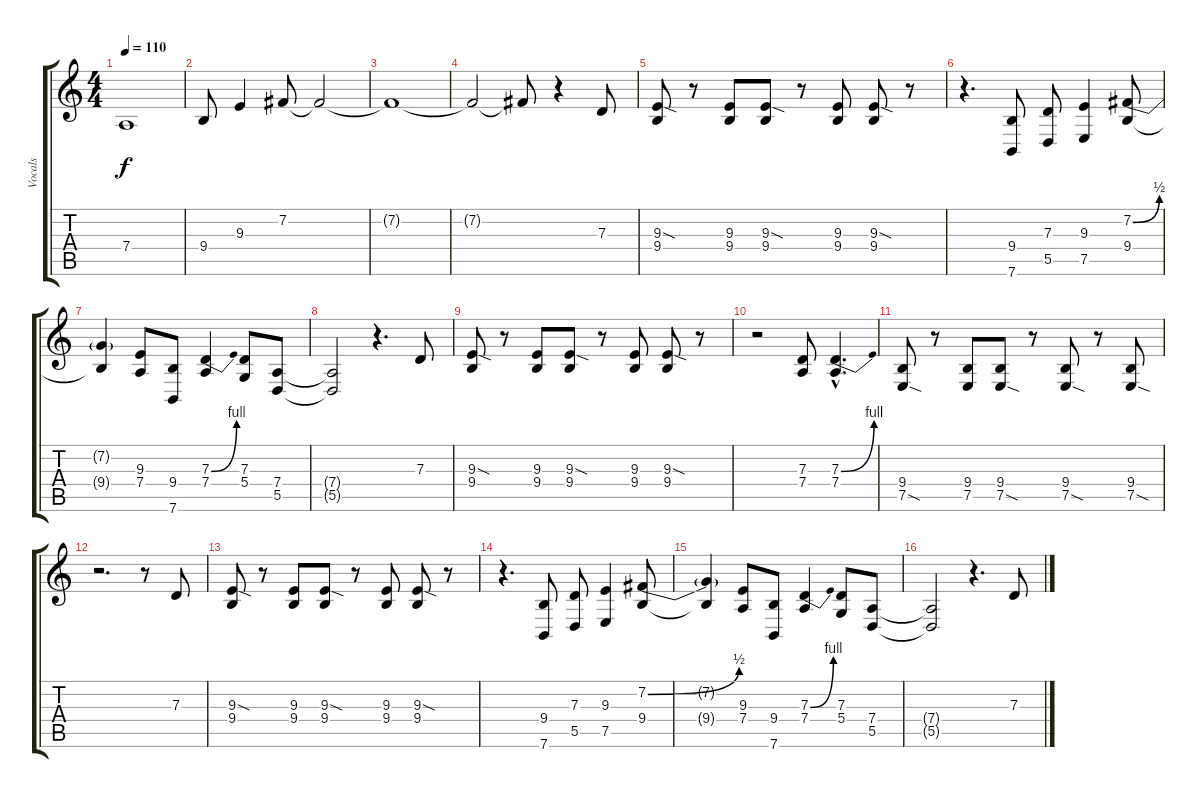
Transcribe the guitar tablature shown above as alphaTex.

\track ("Vocals" "Vocals") {instrument altosax}
\staff {score tabs}
\tuning (E4 B3 G3 D3 A2 E2) {hide}
\ts (4 4)
\tempo 110
\clef g2
\ks c
7.4{t}.1{dy f} |
9.4.8 9.3.4 7.2.8 7.2{t}.2 |
7.2{t}.1 |
7.2{t}.2 7.2{t}.8 r.4 7.3.8 |
(9.3{sod} 9.4).8 r.8 (9.3 9.4).8 (9.3{sod} 9.4).8 r.8 (9.3 9.4).8 (9.3{sod} 9.4).8 r.8 |
r.4{d} (9.4 7.6).8 (7.3 5.5).8 (9.3 7.5).4 (7.2{be (bend 0 0 60 2)} 9.4).8 |
(7.2{t} 9.4{t}).4 (9.3 7.4).8 (9.4 7.6).8 (7.3{be (bend 0 0 60 4)} 7.4).4 (7.3 5.4).8 (7.4 5.5).8 |
(7.4{t} 5.5{t}).2 r.4{d} 7.3.8 |
(9.3{sod} 9.4).8 r.8 (9.3 9.4).8 (9.3{sod} 9.4).8 r.8 (9.3 9.4).8 (9.3{sod} 9.4).8 r.8 |
r.2 (7.3 7.4).8 (7.3{be (bend 0 0 60 4) hac} 7.4{hac}).4{d} |
(9.4 7.5{sod}).8 r.8 (9.4 7.5).8 (9.4 7.5{sod}).8 r.8 (9.4 7.5{sod}).8 r.8 (9.4 7.5{sod}).8 |
r.2{d} r.8 7.3.8 |
(9.3{sod} 9.4).8 r.8 (9.3 9.4).8 (9.3{sod} 9.4).8 r.8 (9.3 9.4).8 (9.3{sod} 9.4).8 r.8 |
r.4{d} (9.4 7.6).8 (7.3 5.5).8 (9.3 7.5).4 (7.2{be (bend 0 0 60 2)} 9.4).8 |
(7.2{t} 9.4{t}).4 (9.3 7.4).8 (9.4 7.6).8 (7.3{be (bend 0 0 60 4)} 7.4).4 (7.3 5.4).8 (7.4 5.5).8 |
(7.4{t} 5.5{t}).2 r.4{d} 7.3.8
